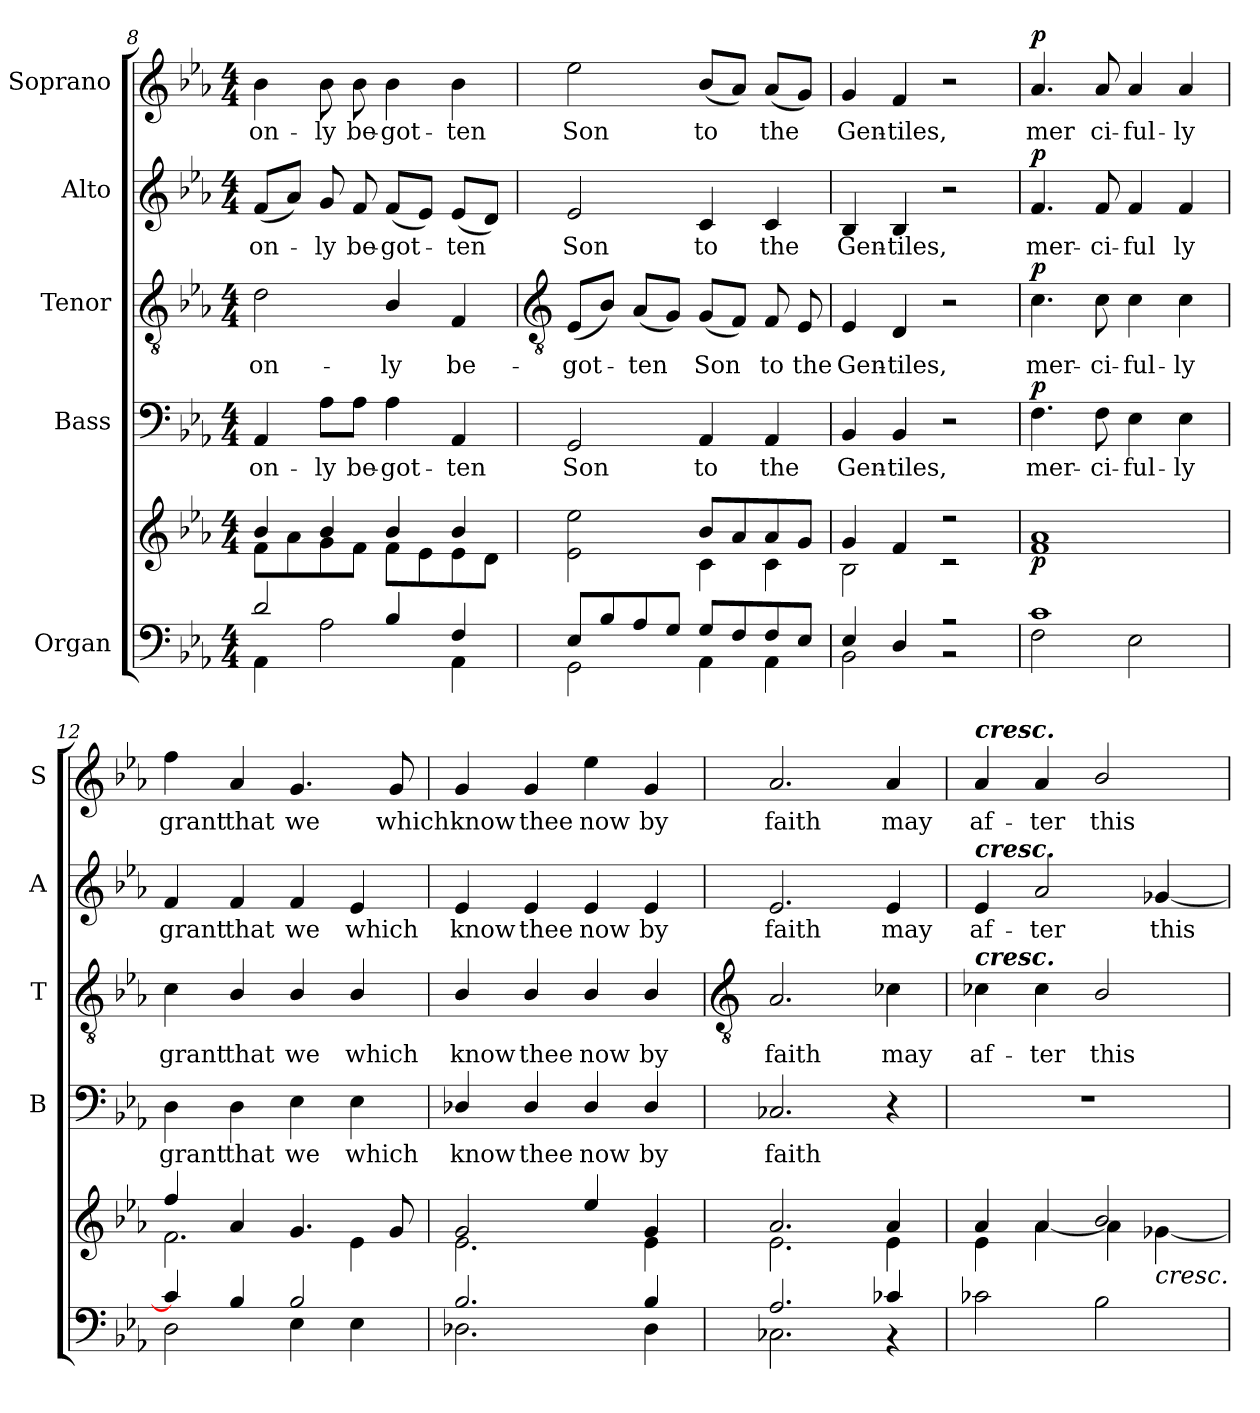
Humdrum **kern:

**kern	**kern	**dynam	**kern	**text	**dynam	**kern	**text	**dynam	**kern	**text	**dynam	**kern	**text	**dynam
*part5	*part5	*part5	*part4	*part4	*part4	*part3	*part3	*part3	*part2	*part2	*part2	*part1	*part1	*part1
*staff6	*staff5	*staff5/6	*staff4	*staff4	*staff4	*staff3	*staff3	*staff3	*staff2	*staff2	*staff2	*staff1	*staff1	*staff1
*I"Organ	*	*	*I"Bass	*	*	*I"Tenor	*	*	*I"Alto	*	*	*I"Soprano	*	*
*	*	*	*I'B	*	*	*I'T	*	*	*I'A	*	*	*I'S	*	*
*clefF4	*clefG2	*	*clefF4	*	*	*clefGv2	*	*	*clefG2	*	*	*clefG2	*	*
*k[b-e-a-]	*k[b-e-a-]	*	*k[b-e-a-]	*	*	*k[b-e-a-]	*	*	*k[b-e-a-]	*	*	*k[b-e-a-]	*	*
*E-:	*E-:	*	*E-:	*	*	*E-:	*	*	*E-:	*	*	*E-:	*	*
*M4/4	*M4/4	*	*M4/4	*	*	*M4/4	*	*	*M4/4	*	*	*M4/4	*	*
=8	=8	=8	=8	=8	=8	=8	=8	=8	=8	=8	=8	=8	=8	=8
*^	*^	*	*	*	*	*	*	*	*	*	*	*	*	*
!	!	!	!	!	!	!LO:LY:b	!	!	!LO:LY:b	!	!	!LO:LY:b	!	!	!LO:LY:b	!
2d/	4AA-\	4b-/	8f\L	.	4AA-	on-	.	2d	on-	.	(<8fL	on-	.	4b-	on-	.
.	.	.	8a-\	.	.	.	.	.	.	.	8a-J)	.	.	.	.	.
!	!	!	!	!	!	!LO:LY:b	!	!	!	!	!	!LO:LY:b	!	!	!LO:LY:b	!
.	2A-\	4b-/	8g\	.	8A-\L	-ly	.	.	.	.	8g	ly	.	8b-	-ly	.
!	!	!	!	!	!	!LO:LY:b	!	!	!	!	!	!LO:LY:b	!	!	!LO:LY:b	!
.	.	.	8f\J	.	8A-\J	be-	.	.	.	.	8f	be-	.	8b-	be-	.
!	!	!	!	!	!	!LO:LY:b	!	!	!LO:LY:b	!	!	!LO:LY:b	!	!	!LO:LY:b	!
4B-/	.	4b-/	8f\L	.	4A-	-got-	.	4B-/	-ly	.	(<8fL	-got-	.	4b-	-got-	.
.	.	.	8e-\	.	.	.	.	.	.	.	8e-J)	.	.	.	.	.
!	!	!	!	!	!	!LO:LY:b	!	!	!LO:LY:b	!	!	!LO:LY:b	!	!	!LO:LY:b	!
4F/	4AA-\	4b-/	8e-\	.	4AA-	-ten	.	4F	be-	.	(<8e-L	ten	.	4b-	-ten	.
.	.	.	8d\J	.	.	.	.	.	.	.	8dJ)	.	.	.	.	.
!!LO:LB:g=z
=9	=9	=9	=9	=9	=9	=9	=9	=9	=9	=9	=9	=9	=9	=9	=9	=9
*	*	*	*	*	*	*	*	*clefGv2	*	*	*	*	*	*	*	*
!	!	!	!	!	!	!LO:LY:b	!	!	!LO:LY:b	!	!	!LO:LY:b	!	!	!LO:LY:b	!
8E-/L	2GG\	2e-\ 2ee-\	2ryy	.	2GG	Son	.	(8E-L	-got-	.	2e-	Son	.	2ee-	Son	.
8B-/	.	.	.	.	.	.	.	8B-J)	.	.	.	.	.	.	.	.
!	!	!	!	!	!	!	!	!	!LO:LY:b	!	!	!	!	!	!	!
8A-/	.	.	.	.	.	.	.	(<8A-L	ten	.	.	.	.	.	.	.
8G/J	.	.	.	.	.	.	.	8GJ)	.	.	.	.	.	.	.	.
!	!	!	!	!	!	!LO:LY:b	!	!	!LO:LY:b	!	!	!LO:LY:b	!	!	!LO:LY:b	!
8G/L	4AA-\	8b-/L	4c\	.	4AA-	to	.	(<8GL	Son	.	4c	to	.	(<8b-L	to	.
8F/	.	8a-/	.	.	.	.	.	8FJ)	.	.	.	.	.	8a-J)	.	.
!	!	!	!	!	!	!LO:LY:b	!	!	!LO:LY:b	!	!	!LO:LY:b	!	!	!LO:LY:b	!
8F/	4AA-\	8a-/	4c\	.	4AA-	the	.	8F	to	.	4c	the	.	(<8a-L	the	.
!	!	!	!	!	!	!	!	!	!LO:LY:b	!	!	!	!	!	!	!
8E-/J	.	8g/J	.	.	.	.	.	8E-	the	.	.	.	.	8gJ)	.	.
=10	=10	=10	=10	=10	=10	=10	=10	=10	=10	=10	=10	=10	=10	=10	=10	=10
!	!	!	!	!	!	!LO:LY:b	!	!	!LO:LY:b	!	!	!LO:LY:b	!	!	!LO:LY:b	!
4E-/	2BB-\	4g/	2B-\	.	4BB-	Gen-	.	4E-	Gen-	.	4B-	Gen-	.	4g	Gen-	.
!	!	!	!	!	!	!LO:LY:b	!	!	!LO:LY:b	!	!	!LO:LY:b	!	!	!LO:LY:b	!
4D/	.	4f/	.	.	4BB-	-tiles,	.	4D	-tiles,	.	4B-	-tiles,	.	4f	-tiles,	.
2r	2r	2r	2r	.	2r	.	.	2r	.	.	2r	.	.	2r	.	.
=11	=11	=11	=11	=11	=11	=11	=11	=11	=11	=11	=11	=11	=11	=11	=11	=11
!	!	!	!	!LO:DY:b	!	!LO:LY:b	!LO:DY:b	!	!LO:LY:b	!LO:DY:b	!	!LO:LY:b	!LO:DY:b	!	!LO:LY:b	!LO:DY:b
1c/	2F\	1a-/	1f\	p	4.F	mer-	p	4.c	mer-	p	4.f	mer-	p	4.a-	mer	p
!	!	!	!	!	!	!LO:LY:b	!	!	!LO:LY:b	!	!	!LO:LY:b	!	!	!LO:LY:b	!
.	.	.	.	.	8F	-ci-	.	8c	-ci-	.	8f	-ci-	.	8a-	-ci-	.
!	!	!	!	!	!	!LO:LY:b	!	!	!LO:LY:b	!	!	!LO:LY:b	!	!	!LO:LY:b	!
.	2E-\	.	.	.	4E-	-ful-	.	4c	-ful-	.	4f	-ful	.	4a-	-ful-	.
!	!	!	!	!	!	!LO:LY:b	!	!	!LO:LY:b	!	!	!LO:LY:b	!	!	!LO:LY:b	!
.	.	.	.	.	4E-	-ly	.	4c	-ly	.	4f	-ly	.	4a-	-ly	.
=12	=12	=12	=12	=12	=12	=12	=12	=12	=12	=12	=12	=12	=12	=12	=12	=12
!	!	!	!	!	!	!LO:LY:b	!	!	!LO:LY:b	!	!	!LO:LY:b	!	!	!LO:LY:b	!
4c/]	2D\	4ff/	2.f\	.	4D	grant	.	4c	grant	.	4f	grant	.	4ff	grant	.
!	!	!	!	!	!	!LO:LY:b	!	!	!LO:LY:b	!	!	!LO:LY:b	!	!	!LO:LY:b	!
4B-/	.	4a-/	.	.	4D	that	.	4B-/	that	.	4f	that	.	4a-	that	.
!	!	!	!	!	!	!LO:LY:b	!	!	!LO:LY:b	!	!	!LO:LY:b	!	!	!LO:LY:b	!
2B-/	4E-\	4.g/	.	.	4E-	we	.	4B-/	we	.	4f	we	.	4.g	we	.
!	!	!	!	!	!	!LO:LY:b	!	!	!LO:LY:b	!	!	!LO:LY:b	!	!	!	!
.	4E-\	.	4e-\	.	4E-	which	.	4B-/	which	.	4e-	which	.	.	.	.
!	!	!	!	!	!	!	!	!	!	!	!	!	!	!	!LO:LY:b	!
.	.	8g/	.	.	.	.	.	.	.	.	.	.	.	8g	which	.
=13	=13	=13	=13	=13	=13	=13	=13	=13	=13	=13	=13	=13	=13	=13	=13	=13
!	!	!	!	!	!	!LO:LY:b	!	!	!LO:LY:b	!	!	!LO:LY:b	!	!	!LO:LY:b	!
2.B-/	2.D-X\	2g/	2.e-\	.	4D-X/	know	.	4B-/	know	.	4e-	know	.	4g	know	.
!	!	!	!	!	!	!LO:LY:b	!	!	!LO:LY:b	!	!	!LO:LY:b	!	!	!LO:LY:b	!
.	.	.	.	.	4D-/	thee	.	4B-/	thee	.	4e-	thee	.	4g	thee	.
!	!	!	!	!	!	!LO:LY:b	!	!	!LO:LY:b	!	!	!LO:LY:b	!	!	!LO:LY:b	!
.	.	4ee-/	.	.	4D-/	now	.	4B-/	now	.	4e-	now	.	4ee-	now	.
!	!	!	!	!	!	!LO:LY:b	!	!	!LO:LY:b	!	!	!LO:LY:b	!	!	!LO:LY:b	!
4B-/	4D-\	4g/	4e-\	.	4D-/	by	.	4B-/	by	.	4e-	by	.	4g	by	.
!!LO:LB:g=z
=14	=14	=14	=14	=14	=14	=14	=14	=14	=14	=14	=14	=14	=14	=14	=14	=14
*	*	*	*	*	*	*	*	*clefGv2	*	*	*	*	*	*	*	*
!	!	!	!	!	!	!LO:LY:b	!	!	!LO:LY:b	!	!	!LO:LY:b	!	!	!LO:LY:b	!
2.A-/	2.C-X\	2.a-/	2.e-\	.	2.C-X	faith	.	2.A-	faith	.	2.e-	faith	.	2.a-	faith	.
!	!	!	!	!	!	!	!	!	!LO:LY:b	!	!	!LO:LY:b	!	!	!LO:LY:b	!
4c-X/	4r	4a-/	4e-\	.	4r	.	.	4c-X	may	.	4e-	may	.	4a-	may	.
=15	=15	=15	=15	=15	=15	=15	=15	=15	=15	=15	=15	=15	=15	=15	=15	=15
!	!	!	!	!	!	!	!	!	!	!	!	!	!	!LO:TX:a:Bi:t=cresc.	!	!
!	!	!	!	!	!	!	!	!	!	!	!LO:TX:a:Bi:t=cresc.	!	!	!	!	!
!	!	!	!	!	!	!	!	!LO:TX:a:Bi:t=cresc.	!	!	!	!	!	!	!	!
!	!	!	!	!	!	!	!	!	!LO:LY:b	!	!	!LO:LY:b	!	!	!LO:LY:b	!
2c-X\	2ryy	4a-/	4e-\	.	1r	.	.	4c-X	af-	.	4e-	af-	.	4a-	af-	.
!	!	!	!	!	!	!	!	!	!LO:LY:b	!	!	!LO:LY:b	!	!	!LO:LY:b	!
.	.	4a-/	[4a-\	.	.	.	.	4c-	-ter	.	2a-	-ter	.	4a-	-ter	.
!	!	!	!	!	!	!	!	!	!LO:LY:b	!	!	!	!	!	!LO:LY:b	!
2B-\	2ryy	2b-/	4a-\]	.	.	.	.	2B-/	this	.	.	.	.	2b-/	this	.
!	!	!	!LO:TX:b:i:t=cresc.	!	!	!	!	!	!	!	!	!	!	!	!	!
!	!	!	!	!	!	!	!	!	!	!	!	!LO:LY:b	!	!	!	!
.	.	.	[4g-X\	.	.	.	.	.	.	.	[4g-X	this	.	.	.	.
*v	*v	*	*	*	*	*	*	*	*	*	*	*	*	*	*	*
*	*v	*v	*	*	*	*	*	*	*	*	*	*	*	*	*
=	=	=	=	=	=	=	=	=	=	=	=	=	=	=
*-	*-	*-	*-	*-	*-	*-	*-	*-	*-	*-	*-	*-	*-	*-
